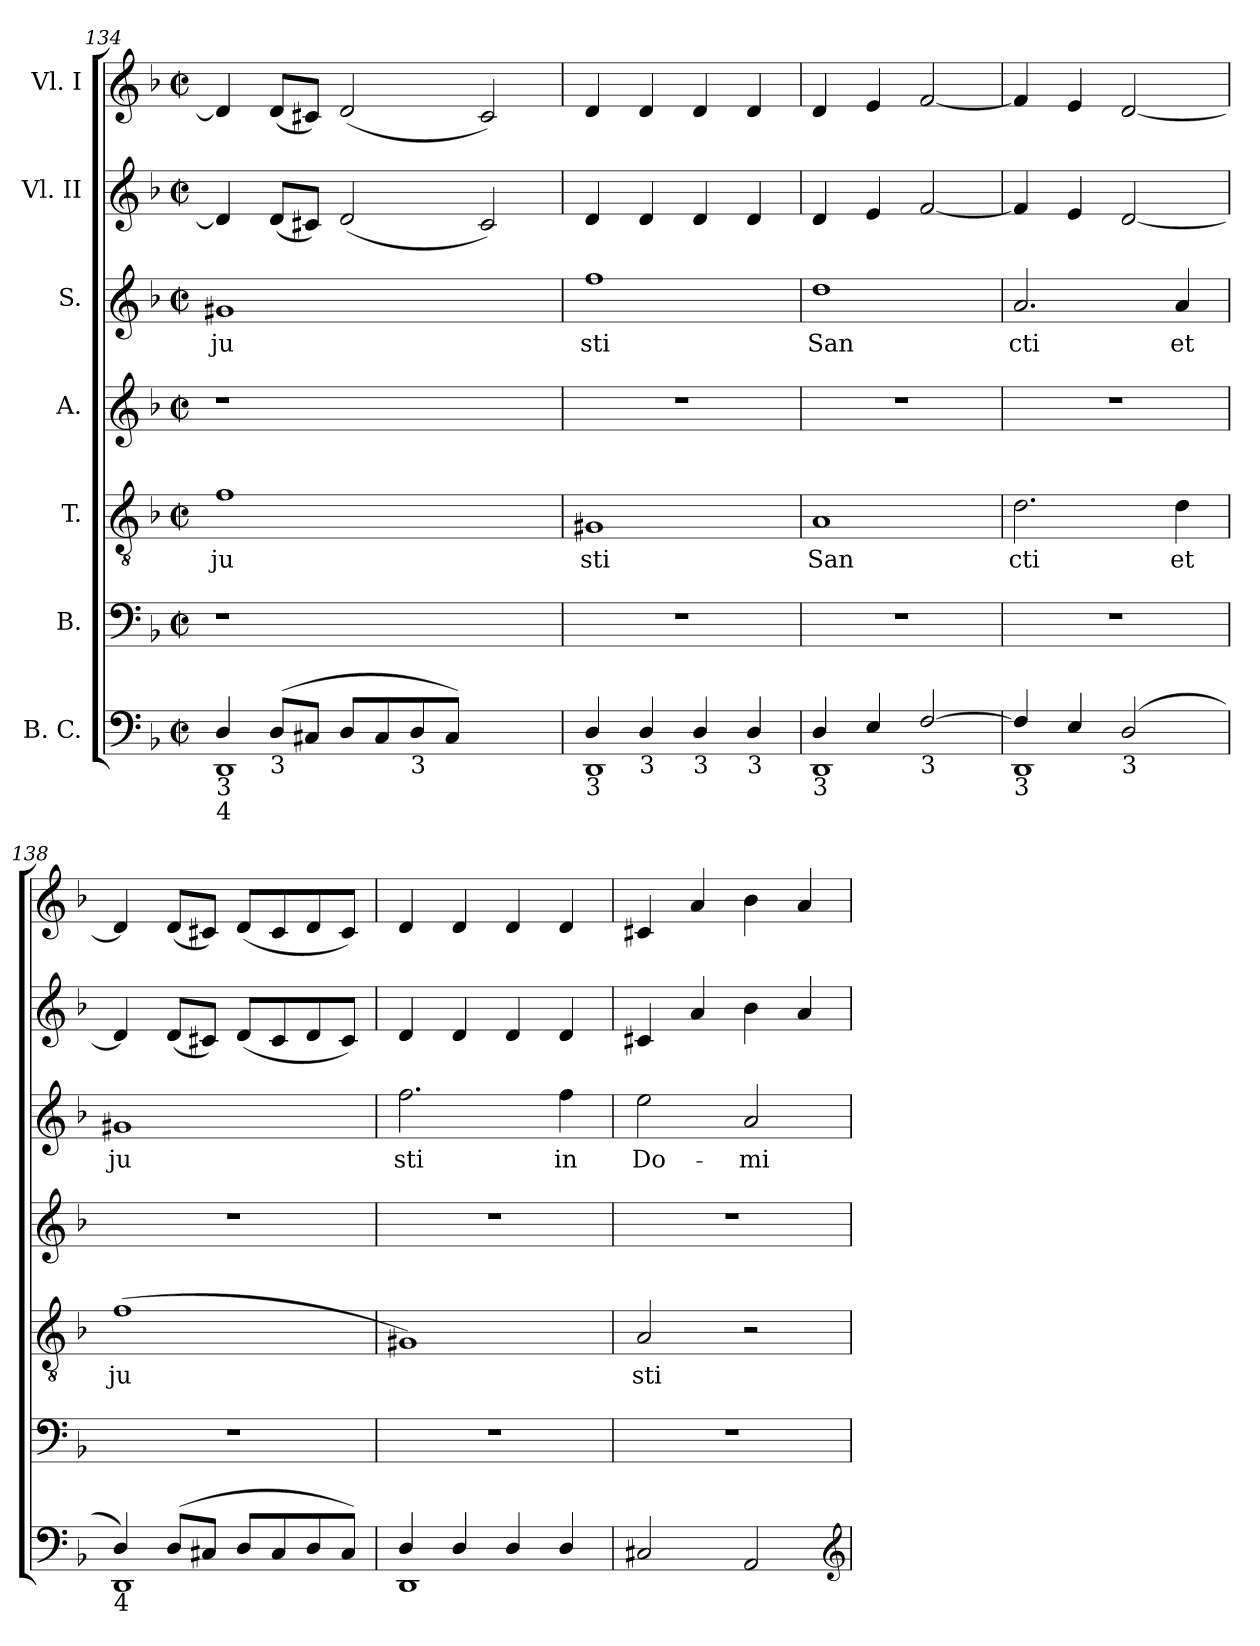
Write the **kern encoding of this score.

**kern	**kern	**kern	**text	**kern	**kern	**text	**kern	**kern
*part7	*part6	*part5	*part5	*part4	*part3	*part3	*part2	*part1
*staff7	*staff6	*staff5	*staff5	*staff4	*staff3	*staff3	*staff2	*staff1
*I"B. C.	*I"B.	*I"T.	*	*I"A.	*I"S.	*	*I"Vl. II	*I"Vl. I
*clefF4	*clefF4	*clefGv2	*	*clefG2	*clefG2	*	*clefG2	*clefG2
*k[b-]	*k[b-]	*k[b-]	*	*k[b-]	*k[b-]	*	*k[b-]	*k[b-]
*F:	*F:	*F:	*	*F:	*F:	*	*F:	*F:
*M2/2	*M2/2	*M2/2	*	*M2/2	*M2/2	*	*M2/2	*M2/2
*met(c|)	*met(c|)	*met(c|)	*	*met(c|)	*met(c|)	*	*met(c|)	*met(c|)
=134	=134	=134	=134	=134	=134	=134	=134	=134
*^	*	*	*	*	*	*	*	*
!LO:TX:b:t=3	!	!	!	!	!	!	!	!	!
!LO:TX:b:t=4	!	!	!	!	!	!	!	!	!
!	!	!	!	!LO:LY:b:cj	!	!	!LO:LY:b:cj	!	!
4D/	1DD<	1r	1f	ju	1r	1g#X	ju	4d/]	4d/]
!LO:TX:b:t=3	!	!	!	!	!	!	!	!	!
(>8D/L	.	.	.	.	.	.	.	(<8d/L	(<8d/L
8C#X/J	.	.	.	.	.	.	.	8c#X/J)	8c#X/J)
8D/L	.	.	.	.	.	.	.	(<2d/	(<2d/
8C#/	.	.	.	.	.	.	.	.	.
!LO:TX:b:t=3	!	!	!	!	!	!	!	!	!
8D/	.	.	.	.	.	.	.	.	.
8C#/J)	.	.	.	.	.	.	.	.	.
2ryy	2ryy	2ryy	2ryy	.	2ryy	2ryy	.	2c#/)	2c#/)
=135	=135	=135	=135	=135	=135	=135	=135	=135	=135
!LO:TX:b:t=3	!	!	!	!	!	!	!	!	!
!	!	!	!	!LO:LY:b:cj	!	!	!LO:LY:b:cj	!	!
4D/	1DD	1r	1G#X	sti	1r	1ff	sti	4d/	4d/
!LO:TX:b:t=3	!	!	!	!	!	!	!	!	!
4D/	.	.	.	.	.	.	.	4d/	4d/
!LO:TX:b:t=3	!	!	!	!	!	!	!	!	!
4D/	.	.	.	.	.	.	.	4d/	4d/
!LO:TX:b:t=3	!	!	!	!	!	!	!	!	!
4D/	.	.	.	.	.	.	.	4d/	4d/
=136	=136	=136	=136	=136	=136	=136	=136	=136	=136
!LO:TX:b:t=3	!	!	!	!	!	!	!	!	!
!	!	!	!	!LO:LY:b:cj	!	!	!LO:LY:b:cj	!	!
4D/	1DD<	1r	1A	San	1r	1dd	San	4d/	4d/
4E/	.	.	.	.	.	.	.	4e/	4e/
!LO:TX:b:t=3	!	!	!	!	!	!	!	!	!
[>2F/	.	.	.	.	.	.	.	[<2f/	[<2f/
=137	=137	=137	=137	=137	=137	=137	=137	=137	=137
!LO:TX:b:t=3	!	!	!	!	!	!	!	!	!
!	!	!	!	!LO:LY:b:cj	!	!	!LO:LY:b:cj	!	!
4F/]	1DD	1r	2.d\	cti	1r	2.a/	cti	4f/]	4f/]
4E/	.	.	.	.	.	.	.	4e/	4e/
!LO:TX:b:t=3	!	!	!	!	!	!	!	!	!
(>2D/	.	.	.	.	.	.	.	[<2d/	[<2d/
!	!	!	!	!LO:LY:b:cj	!	!	!LO:LY:b:cj	!	!
.	.	.	4d\	et	.	4a/	et	.	.
=138	=138	=138	=138	=138	=138	=138	=138	=138	=138
!LO:TX:b:t=4	!	!	!	!	!	!	!	!	!
!	!	!	!	!LO:LY:b:cj	!	!	!LO:LY:b:cj	!	!
4D/)	1DD<	1r	(>1f	ju	1r	1g#X	ju	4d/]	4d/]
(>8D/L	.	.	.	.	.	.	.	(<8d/L	(<8d/L
8C#X/J	.	.	.	.	.	.	.	8c#X/J)	8c#X/J)
8D/L	.	.	.	.	.	.	.	(<8d/L	(<8d/L
8C#/	.	.	.	.	.	.	.	8c#/	8c#/
8D/	.	.	.	.	.	.	.	8d/	8d/
8C#/J)	.	.	.	.	.	.	.	8c#/J)	8c#/J)
=139	=139	=139	=139	=139	=139	=139	=139	=139	=139
!	!	!	!	!	!	!	!LO:LY:b:cj	!	!
4D/	1DD	1r	1G#X)	.	1r	2.ff\	sti	4d/	4d/
4D/	.	.	.	.	.	.	.	4d/	4d/
4D/	.	.	.	.	.	.	.	4d/	4d/
!	!	!	!	!	!	!	!LO:LY:b:cj	!	!
4D/	.	.	.	.	.	4ff\	in	4d/	4d/
*v	*v	*	*	*	*	*	*	*	*
!!LO:LB:g=z
=140	=140	=140	=140	=140	=140	=140	=140	=140
!	!	!	!LO:LY:b:cj	!	!	!LO:LY:b:cj	!	!
2C#X</	1r	2A/	sti	1r	2ee\	Do-	4c#X/	4c#X/
.	.	.	.	.	.	.	4a/	4a/
!	!	!	!	!	!	!LO:LY:b:cj	!	!
2AA/	.	2r	.	.	2a/	-mi-	4b-\	4b-\
.	.	.	.	.	.	.	4a/	4a/
*clefG2	*	*	*	*	*	*	*	*
=	=	=	=	=	=	=	=	=
*-	*-	*-	*-	*-	*-	*-	*-	*-
